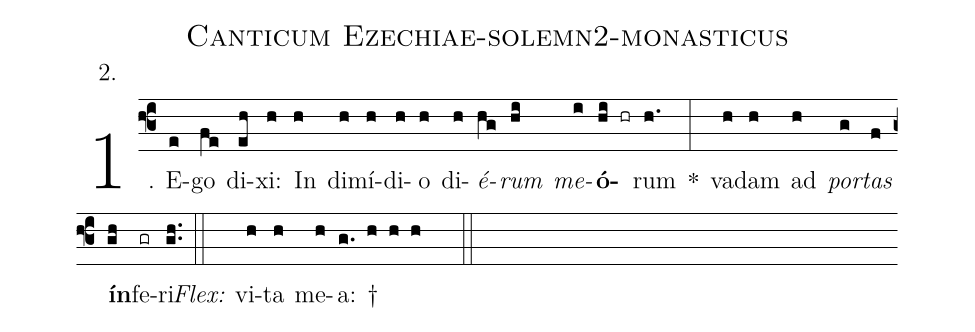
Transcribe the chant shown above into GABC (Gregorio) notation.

name: Canticum Ezechiae-solemn2-monasticus;
annotation: 2.;
%%
(f3)1. E(e)go(fe) di(eh)xi:(h) In(h) di(h)mí(h)di(h)o(h) di(h)<i>é</i>(hg)<i>rum</i>(hi) <i>me</i>(i)<b>ó</b>(hi hr)rum(h.) *(:) va(h)dam(h) ad(h) <i>por</i>(g)<i>tas</i>(f) <b>ín</b>(gh)fe(gr)ri.(gh..) (::)
<i>Flex:</i>()  vi(h)ta(h) me(h)a: †(g. h h h  ::)
